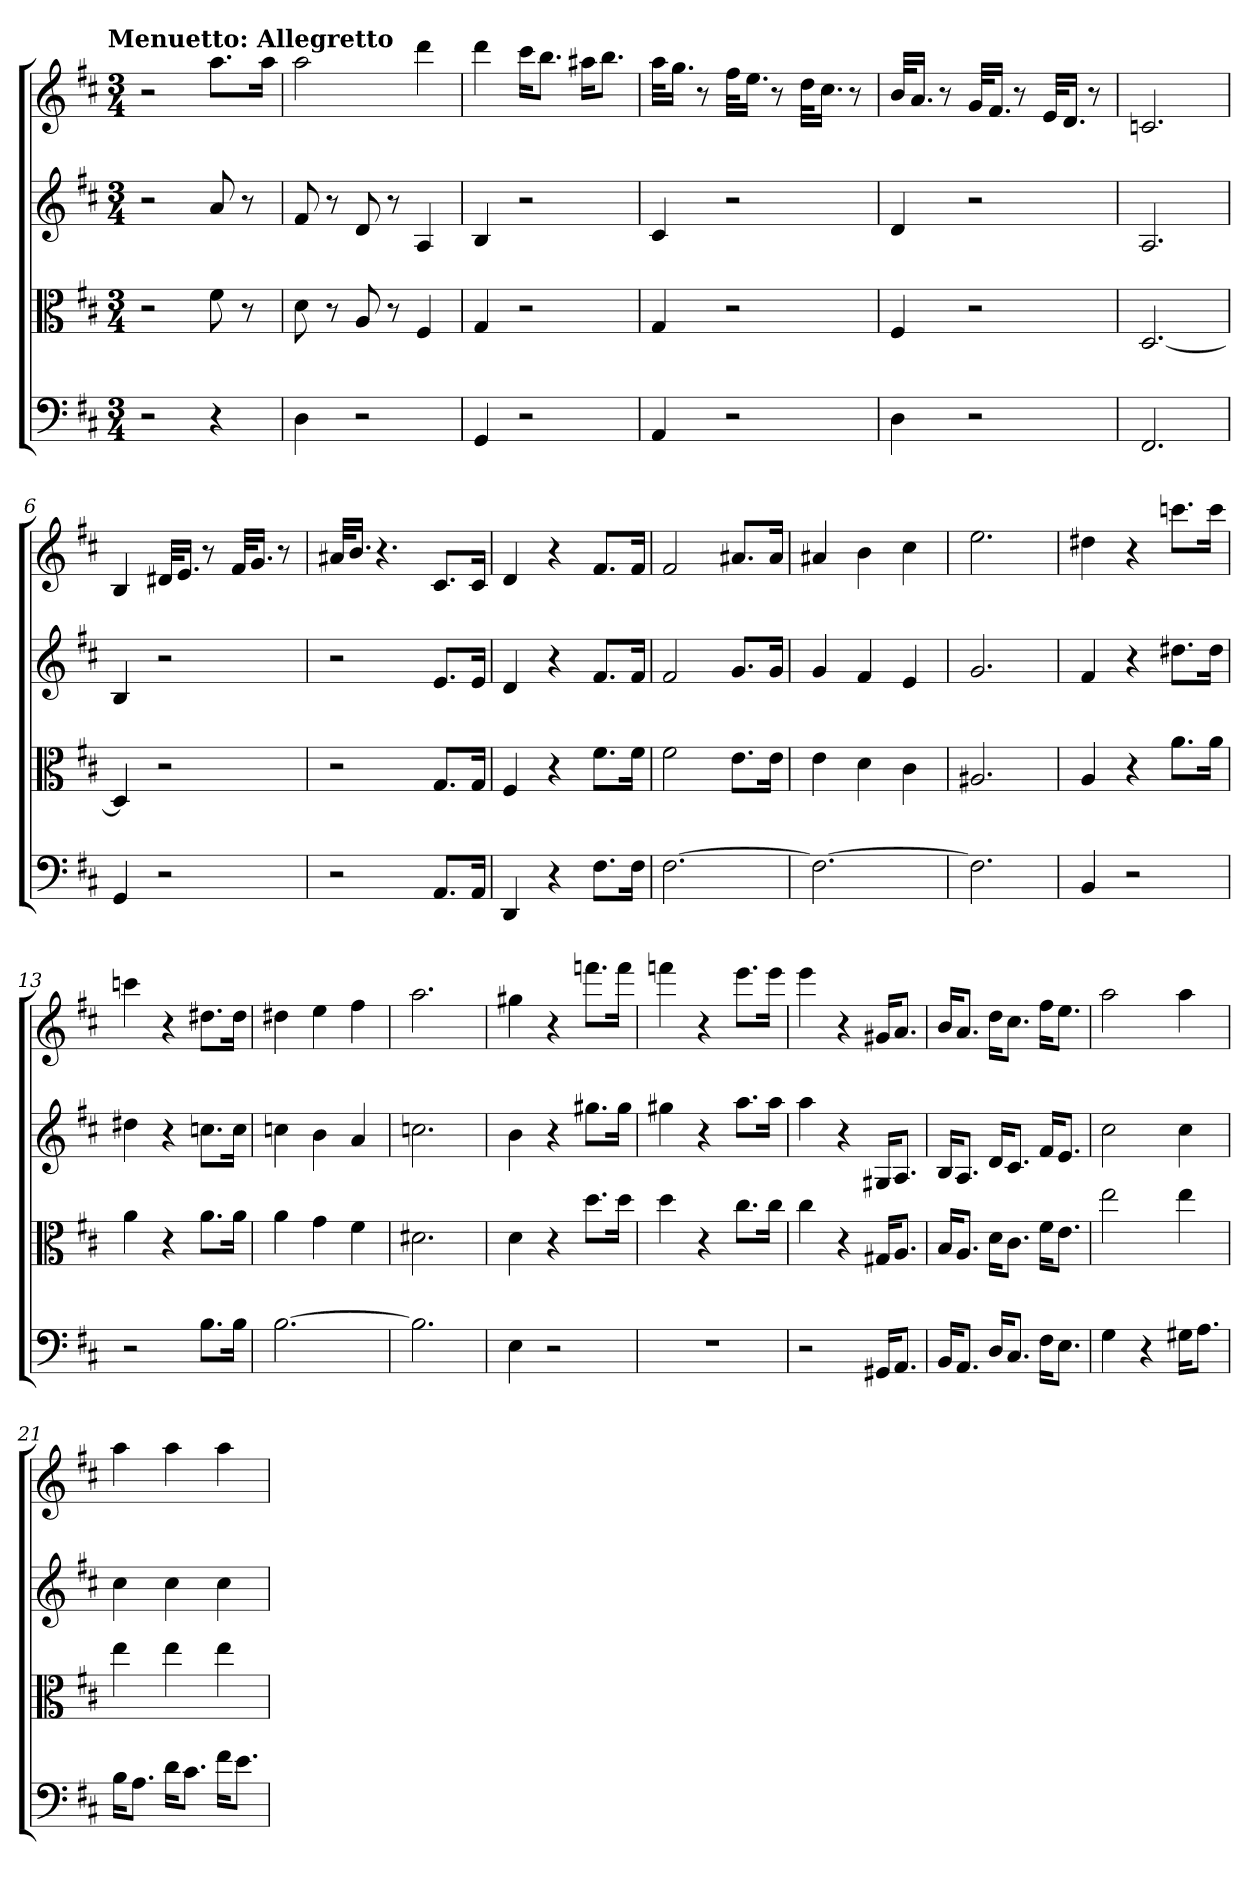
**kern	**kern	**kern	**kern
*part4	*part3	*part2	*part1
*staff4	*staff3	*staff2	*staff1
*clefF4	*clefC3	*	*
*k[f#c#]	*k[f#c#]	*k[f#c#]	*k[f#c#]
*D:	*D:	*D:	*D:
!!LO:TX:omd:t=Menuetto&colon; Allegretto
*M3/4	*M3/4	*M3/4	*M3/4
*MM108	*MM108	*MM108	*MM108
=	=	=	=
2r	2r	2r	2r
4r	8f#	8a	8.aaL
.	8r	8r	.
.	.	.	16aaJk
=1	=1	=1	=1
4D	8d	8f#	2aa
.	8r	8r	.
2r	8A	8d	.
.	8r	8r	.
.	4F#	4A	4ddd
=2	=2	=2	=2
4GG	4G	4B	4ddd
2r	2r	2r	16ccc#KL
.	.	.	8.bbJ
.	.	.	16aa#XKL
.	.	.	8.bbJ
=3	=3	=3	=3
4AA	4G	4c#	32aaKLL
.	.	.	16.ggJJ
.	.	.	8r
2r	2r	2r	32ff#KLL
.	.	.	16.eeJJ
.	.	.	8r
.	.	.	32ddKLL
.	.	.	16.cc#JJ
.	.	.	8r
=4	=4	=4	=4
4D	4F#	4d	32bKLL
.	.	.	16.aJJ
.	.	.	8r
2r	2r	2r	32gKLL
.	.	.	16.f#JJ
.	.	.	8r
.	.	.	32eKLL
.	.	.	16.dJJ
.	.	.	8r
=5	=5	=5	=5
2.FF#	[2.D	2.A	2.cn
=6	=6	=6	=6
4GG	4D]	4B	4B
2r	2r	2r	32d#XKLL
.	.	.	16.eJJ
.	.	.	8r
.	.	.	32f#KLL
.	.	.	16.gJJ
.	.	.	8r
=7	=7	=7	=7
2r	2r	2r	32a#XKLL
.	.	.	16.bJJ
.	.	.	4.r
8.AA/L	8.G/L	8.eL	8.c#L
16AA/Jk	16G/Jk	16eJk	16c#Jk
=8	=8	=8	=8
4DD	4F#	4d	4d
4r	4r	4r	4r
8.F#\L	8.f#\L	8.f#L	8.f#L
16F#\Jk	16f#\Jk	16f#Jk	16f#Jk
=9	=9	=9	=9
[2.F#	2f#	2f#	2f#
.	8.e\L	8.gL	8.a#XL
.	16e\Jk	16gJk	16a#Jk
=10	=10	=10	=10
2.F#_	4e	4g	4a#X
.	4d	4f#	4b
.	4c#	4e	4cc#
=11	=11	=11	=11
2.F#]	2.A#X	2.g	2.ee
=12	=12	=12	=12
4BB	4A	4f#	4dd#X
2r	4r	4r	4r
.	8.a\L	8.dd#XL	8.cccnL
.	16a\Jk	16dd#Jk	16cccJk
=13	=13	=13	=13
2r	4a	4dd#X	4cccn
.	4r	4r	4r
8.B\L	8.a\L	8.ccnL	8.dd#XL
16B\Jk	16a\Jk	16ccJk	16dd#Jk
=14	=14	=14	=14
[2.B	4a	4ccn	4dd#X
.	4g	4b	4ee
.	4f#	4a	4ff#
=15	=15	=15	=15
2.B]	2.d#X	2.ccn	2.aa
=16	=16	=16	=16
4E	4d	4b	4gg#X
2r	4r	4r	4r
.	8.dd\L	8.gg#XL	8.fffnL
.	16dd\Jk	16gg#Jk	16fffJk
=17	=17	=17	=17
2.r	4dd	4gg#X	4fffn
.	4r	4r	4r
.	8.cc#\L	8.aaL	8.eeeL
.	16cc#\Jk	16aaJk	16eeeJk
=18	=18	=18	=18
2r	4cc#	4aa	4eee
.	4r	4r	4r
16GG#X/KL	16G#X/KL	16G#XKL	16g#XKL
8.AA/J	8.A/J	8.AJ	8.aJ
=19	=19	=19	=19
16BB/KL	16B/KL	16BKL	16bKL
8.AA/J	8.A/J	8.AJ	8.aJ
16D/KL	16d\KL	16dKL	16ddKL
8.C#/J	8.c#\J	8.c#J	8.cc#J
16F#\KL	16f#\KL	16f#KL	16ff#KL
8.E\J	8.e\J	8.eJ	8.eeJ
=20	=20	=20	=20
4G	2ee	2cc#	2aa
4r	.	.	.
16G#X\KL	4ee	4cc#	4aa
8.A\J	.	.	.
=21	=21	=21	=21
16B\KL	4ee	4cc#	4aa
8.A\J	.	.	.
16d\KL	4ee	4cc#	4aa
8.c#\J	.	.	.
16f#\KL	4ee	4cc#	4aa
8.e\J	.	.	.
=	=	=	=
*-	*-	*-	*-
